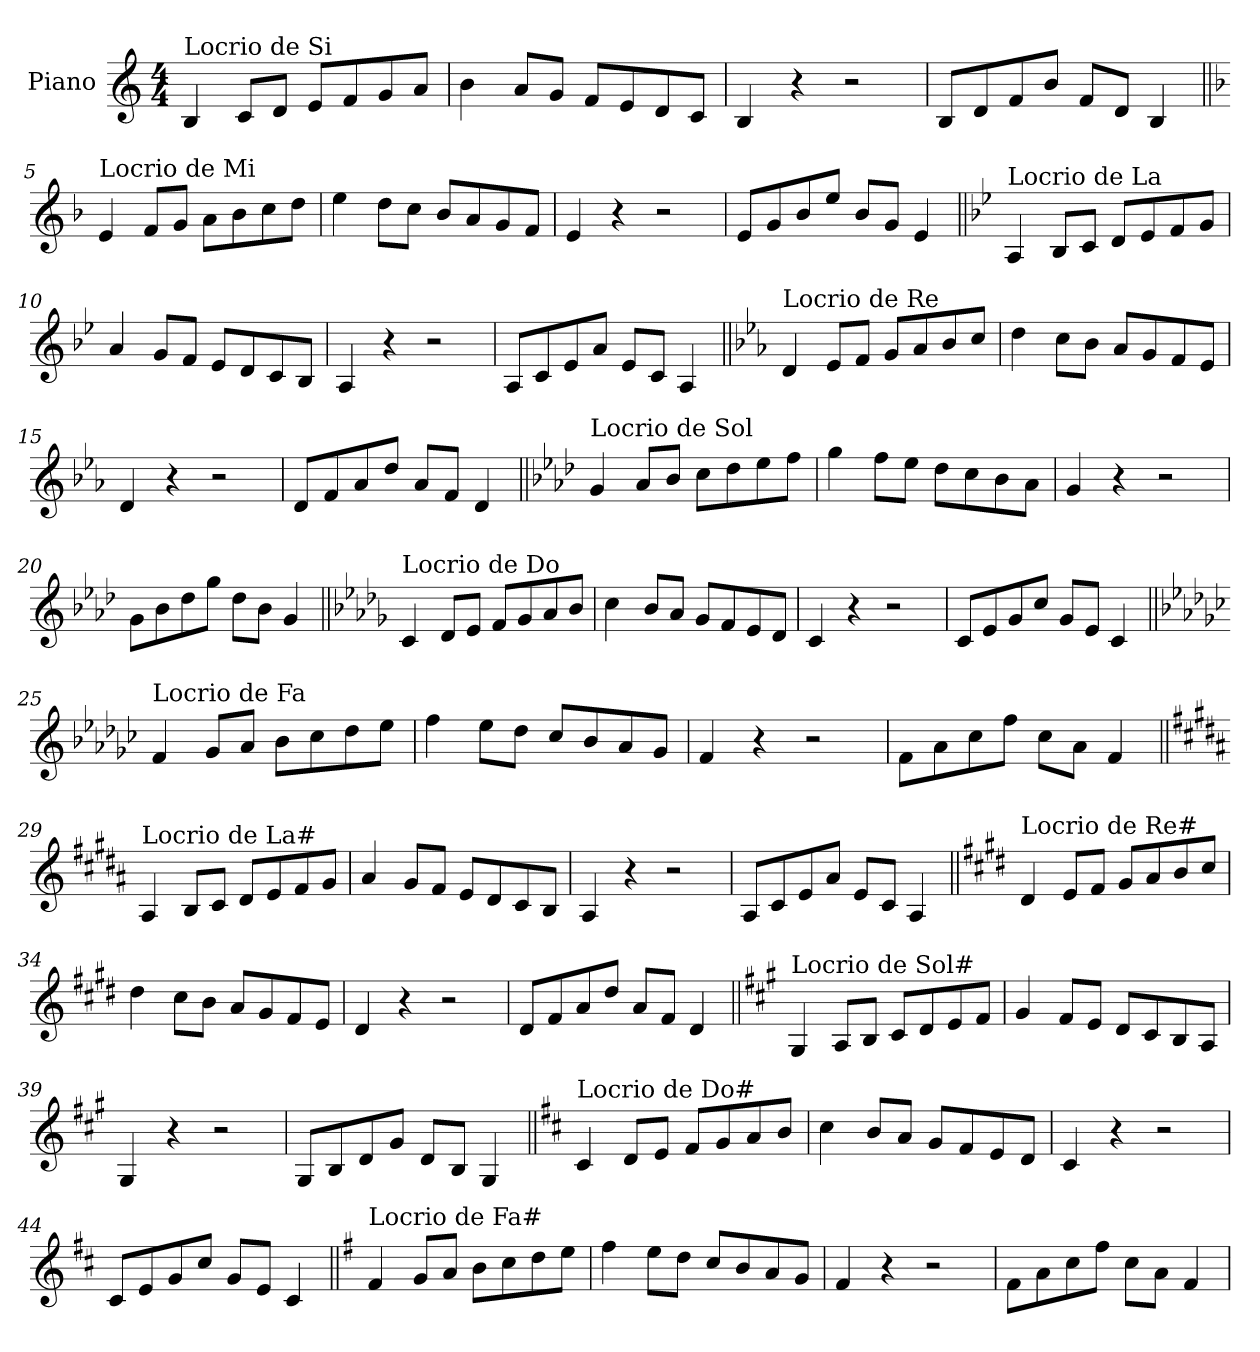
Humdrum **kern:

**kern
*part1
*staff1
*I"Piano
*I'Pno.
*clefG2
*k[]
*M4/4
=1
!LO:TX:a:t=Locrio de Si
4B/
8c/L
8d/J
8e/L
8f/
8g/
8a/J
=2
4b\
8a/L
8g/J
8f/L
8e/
8d/
8c/J
=3
4B/
4r
2r
=4
8B/L
8d/
8f/
8b/J
8f/L
8d/J
4B/
!!LO:LB:g=z
=5||
*k[b-]
!LO:TX:a:t=Locrio de Mi
4e/
8f/L
8g/J
8a\L
8b-\
8cc\
8dd\J
=6
4ee\
8dd\L
8cc\J
8b-/L
8a/
8g/
8f/J
=7
4e/
4r
2r
=8
8e/L
8g/
8b-/
8ee/J
8b-/L
8g/J
4e/
!!LO:LB:g=z
=9||
*k[b-e-]
!LO:TX:a:t=Locrio de La
4A/
8B-/L
8c/J
8d/L
8e-/
8f/
8g/J
=10
4a/
8g/L
8f/J
8e-/L
8d/
8c/
8B-/J
=11
4A/
4r
2r
=12
8A/L
8c/
8e-/
8a/J
8e-/L
8c/J
4A/
!!LO:LB:g=z
=13||
*k[b-e-a-]
!LO:TX:a:t=Locrio de Re
4d/
8e-/L
8f/J
8g/L
8a-/
8b-/
8cc/J
=14
4dd\
8cc\L
8b-\J
8a-/L
8g/
8f/
8e-/J
=15
4d/
4r
2r
=16
8d/L
8f/
8a-/
8dd/J
8a-/L
8f/J
4d/
!!LO:LB:g=z
=17||
*k[b-e-a-d-]
!LO:TX:a:t=Locrio de Sol
4g/
8a-/L
8b-/J
8cc\L
8dd-\
8ee-\
8ff\J
=18
4gg\
8ff\L
8ee-\J
8dd-\L
8cc\
8b-\
8a-\J
=19
4g/
4r
2r
=20
8g\L
8b-\
8dd-\
8gg\J
8dd-\L
8b-\J
4g/
!!LO:LB:g=z
=21||
*k[b-e-a-d-g-]
!LO:TX:a:t=Locrio de Do
4c/
8d-/L
8e-/J
8f/L
8g-/
8a-/
8b-/J
=22
4cc\
8b-/L
8a-/J
8g-/L
8f/
8e-/
8d-/J
=23
4c/
4r
2r
=24
8c/L
8e-/
8g-/
8cc/J
8g-/L
8e-/J
4c/
!!LO:LB:g=z
=25||
*k[b-e-a-d-g-c-]
!LO:TX:a:t=Locrio de Fa
4f/
8g-/L
8a-/J
8b-\L
8cc-\
8dd-\
8ee-\J
=26
4ff\
8ee-\L
8dd-\J
8cc-/L
8b-/
8a-/
8g-/J
=27
4f/
4r
2r
=28
8f\L
8a-\
8cc-\
8ff\J
8cc-\L
8a-\J
4f/
!!LO:LB:g=z
=29||
*k[f#c#g#d#a#]
!LO:TX:a:t=Locrio de La#
4A#/
8B/L
8c#/J
8d#/L
8e/
8f#/
8g#/J
=30
4a#/
8g#/L
8f#/J
8e/L
8d#/
8c#/
8B/J
=31
4A#/
4r
2r
=32
8A#/L
8c#/
8e/
8a#/J
8e/L
8c#/J
4A#/
!!LO:LB:g=z
=33||
*k[f#c#g#d#]
!LO:TX:a:t=Locrio de Re#
4d#/
8e/L
8f#/J
8g#/L
8a/
8b/
8cc#/J
=34
4dd#\
8cc#\L
8b\J
8a/L
8g#/
8f#/
8e/J
=35
4d#/
4r
2r
=36
8d#/L
8f#/
8a/
8dd#/J
8a/L
8f#/J
4d#/
!!LO:LB:g=z
=37||
*k[f#c#g#]
!LO:TX:a:t=Locrio de Sol#
4G#/
8A/L
8B/J
8c#/L
8d/
8e/
8f#/J
=38
4g#/
8f#/L
8e/J
8d/L
8c#/
8B/
8A/J
=39
4G#/
4r
2r
=40
8G#/L
8B/
8d/
8g#/J
8d/L
8B/J
4G#/
!!LO:LB:g=z
=41||
*k[f#c#]
!LO:TX:a:t=Locrio de Do#
4c#/
8d/L
8e/J
8f#/L
8g/
8a/
8b/J
=42
4cc#\
8b/L
8a/J
8g/L
8f#/
8e/
8d/J
=43
4c#/
4r
2r
=44
8c#/L
8e/
8g/
8cc#/J
8g/L
8e/J
4c#/
!!LO:LB:g=z
=45||
*k[f#]
!LO:TX:a:t=Locrio de Fa#
4f#/
8g/L
8a/J
8b\L
8cc\
8dd\
8ee\J
=46
4ff#\
8ee\L
8dd\J
8cc/L
8b/
8a/
8g/J
=47
4f#/
4r
2r
=48
8f#\L
8a\
8cc\
8ff#\J
8cc\L
8a\J
4f#/
=
*-
